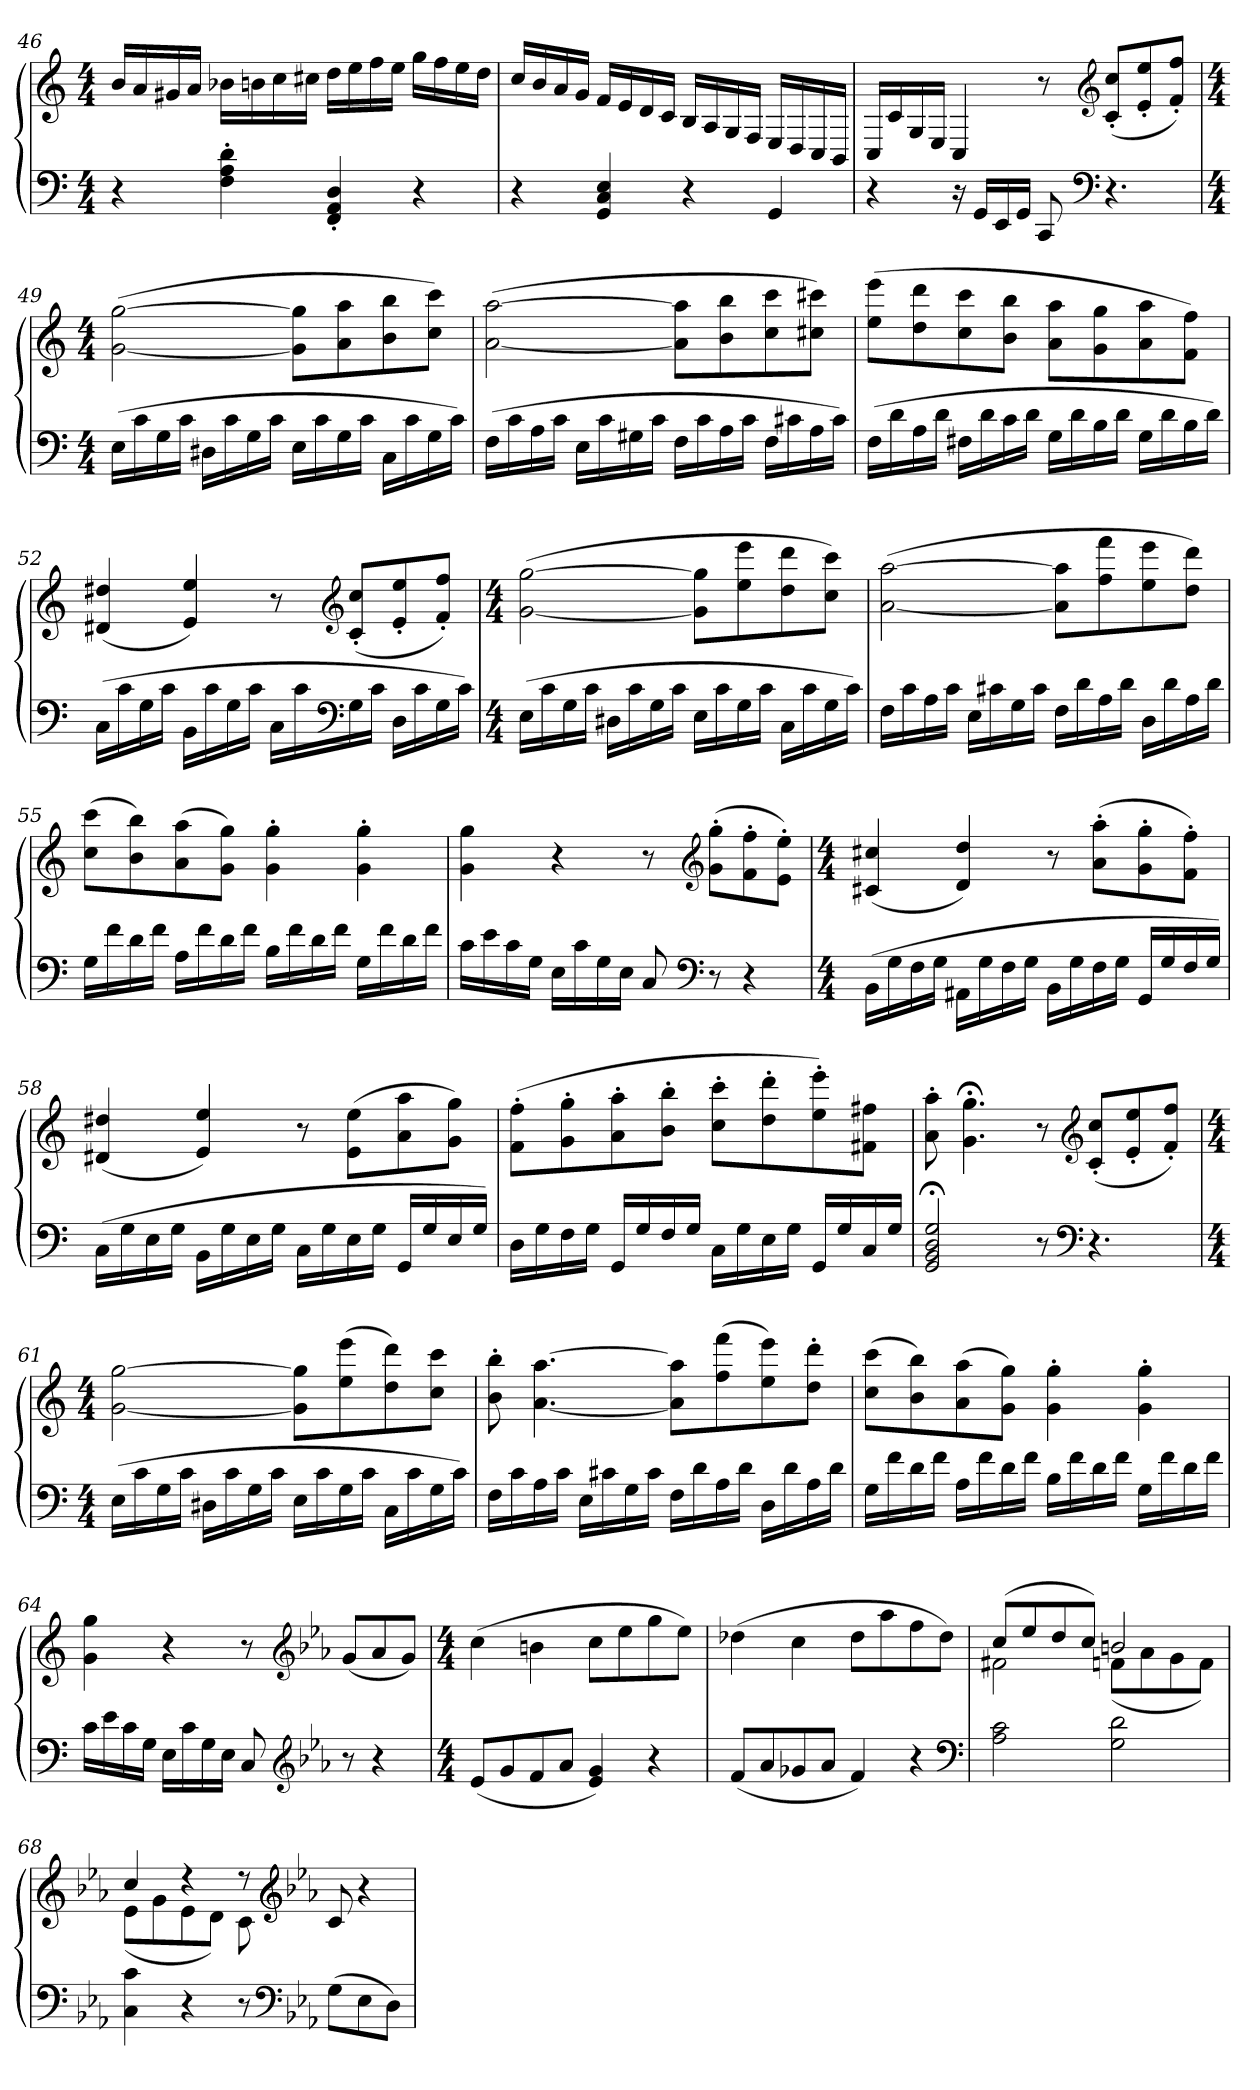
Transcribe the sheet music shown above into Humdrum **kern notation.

**kern	**kern
*part1	*part1
*staff2	*staff1
*clefF4	*clefG2
*k[]	*k[]
*C:	*C:
*M4/4	*M4/4
=46	=46
4r	16bLL
.	16a
.	16g#X
.	16aJJ
4F' 4A' 4d'	16b-XLL
.	16bn
.	16cc
.	16cc#XJJ
4FF' 4AA' 4D'	16ddLL
.	16ee
.	16ff
.	16eeJJ
4r	16ggLL
.	16ff
.	16ee
.	16ddJJ
=47	=47
4r	16ccLL
.	16b
.	16a
.	16gJJ
4GG 4C 4E	16fLL
.	16e
.	16d
.	16cJJ
4r	16BLL
.	16A
.	16G
.	16FJJ
4GG	16ELL
.	16D
.	16C
.	16BBJJ
=48	=48
4r	16CLL
.	16c
.	16G
.	16EJJ
16r	4C
16GGLL	.
16EE	.
16GGJJ	.
8CC	8r
*clefF4	*clefG2
*k[]	*k[]
*C:	*C:
4.r	(8c' 8cc'L
.	8e' 8ee'
.	8f' 8ff'J)
=49	=49
*M4/4	*M4/4
(16ELL	([2g [2gg
16c	.
16G	.
16cJJ	.
16D#XLL	.
16c	.
16G	.
16cJJ	.
16ELL	8g] 8gg]L
16c	.
16G	8a 8aa
16cJJ	.
16CLL	8b 8bb
16c	.
16G	8cc 8cccJ)
16cJJ)	.
=50	=50
(16FLL	([2a [2aa
16c	.
16A	.
16cJJ	.
16ELL	.
16c	.
16G#X	.
16cJJ	.
16FLL	8a] 8aa]L
16c	.
16A	8b 8bb
16cJJ	.
16FLL	8cc 8ccc
16c#X	.
16A	8cc#X 8ccc#XJ)
16c#JJ)	.
=51	=51
(16FLL	(8ee 8eeeL
16d	.
16A	8dd 8ddd
16dJJ	.
16F#XLL	8cc 8ccc
16d	.
16c	8b 8bbJ
16dJJ	.
16GLL	8a 8aaL
16d	.
16B	8g 8gg
16dJJ	.
16GLL	8a 8aa
16d	.
16B	8f 8ffJ)
16dJJ)	.
=52	=52
(16CLL	(4d#X 4dd#X
16c	.
16G	.
16cJJ	.
16BBLL	4e 4ee)
16c	.
16G	.
16cJJ	.
16CLL	8r
16c	.
*clefF4	*clefG2
*k[]	*k[]
*C:	*C:
16G	(8c' 8cc'L
16cJJ	.
16DLL	8e' 8ee'
16c	.
16G	8f' 8ff'J)
16cJJ)	.
=53	=53
*M4/4	*M4/4
(16ELL	([2g [2gg
16c	.
16G	.
16cJJ	.
16D#XLL	.
16c	.
16G	.
16cJJ	.
16ELL	8g] 8gg]L
16c	.
16G	8ee 8eee
16cJJ	.
16CLL	8dd 8ddd
16c	.
16G	8cc 8cccJ)
16cJJ)	.
=54	=54
16FLL	([2a [2aa
16c	.
16A	.
16cJJ	.
16ELL	.
16c#X	.
16G	.
16c#JJ	.
16FLL	8a] 8aa]L
16d	.
16A	8ff 8fff
16dJJ	.
16DLL	8ee 8eee
16d	.
16A	8dd 8dddJ)
16dJJ	.
=55	=55
16GLL	(8cc 8cccL
16f	.
16d	8b 8bb)
16fJJ	.
16ALL	(8a 8aa
16f	.
16d	8g 8ggJ)
16fJJ	.
16BLL	4g' 4gg'
16f	.
16d	.
16fJJ	.
16GLL	4g' 4gg'
16f	.
16d	.
16fJJ	.
=56	=56
16cLL	4g 4gg
16e	.
16c	.
16GJJ	.
16ELL	4r
16c	.
16G	.
16EJJ	.
8C	8r
*clefF4	*clefG2
*k[]	*k[]
*C:	*C:
8r	(8g' 8gg'L
4r	8f' 8ff'
.	8e' 8ee'J)
=57	=57
*M4/4	*M4/4
(16BBLL	(4c#X 4cc#X
16G	.
16F	.
16GJJ	.
16AA#XLL	4d 4dd)
16G	.
16F	.
16GJJ	.
16BBLL	8r
16G	.
16F	(8a' 8aa'L
16GJJ	.
16GGLL	8g' 8gg'
16G	.
16F	8f' 8ff'J)
16GJJ)	.
=58	=58
(16CLL	(4d#X 4dd#X
16G	.
16E	.
16GJJ	.
16BBLL	4e 4ee)
16G	.
16E	.
16GJJ	.
16CLL	8r
16G	.
16E	(8e 8eeL
16GJJ	.
16GGLL	8a 8aa
16G	.
16E	8g 8ggJ)
16GJJ)	.
=59	=59
16DLL	(8f' 8ff'L
16G	.
16F	8g' 8gg'
16GJJ	.
16GGLL	8a' 8aa'
16G	.
16F	8b' 8bb'J
16GJJ	.
16CLL	8cc' 8ccc'L
16G	.
16E	8dd' 8ddd'
16GJJ	.
16GGLL	8ee' 8eee')
16G	.
16C	8f#X 8ff#XJ
16GJJ	.
=60	=60
2GG;< 2BB;< 2D;< 2G;<	8a' 8aa'
.	4.g;< 4.gg;<
8r	8r
*clefF4	*clefG2
*k[]	*k[]
*C:	*C:
4.r	(8c' 8cc'L
.	8e' 8ee'
.	8f' 8ff'J)
=61	=61
*M4/4	*M4/4
(16ELL	[2g [2gg
16c	.
16G	.
16cJJ	.
16D#XLL	.
16c	.
16G	.
16cJJ	.
16ELL	8g] 8gg]L
16c	.
16G	(8ee 8eee
16cJJ	.
16CLL	8dd 8ddd)
16c	.
16G	8cc 8cccJ
16cJJ)	.
=62	=62
16FLL	8b' 8bb'
16c	.
16A	[4.a [4.aa
16cJJ	.
16ELL	.
16c#X	.
16G	.
16c#JJ	.
16FLL	8a] 8aa]L
16d	.
16A	(8ff 8fff
16dJJ	.
16DLL	8ee 8eee)
16d	.
16A	8dd' 8ddd'J
16dJJ	.
=63	=63
16GLL	(8cc 8cccL
16f	.
16d	8b 8bb)
16fJJ	.
16ALL	(8a 8aa
16f	.
16d	8g 8ggJ)
16fJJ	.
16BLL	4g' 4gg'
16f	.
16d	.
16fJJ	.
16GLL	4g' 4gg'
16f	.
16d	.
16fJJ	.
=64	=64
16cLL	4g 4gg
16e	.
16c	.
16GJJ	.
16ELL	4r
16c	.
16G	.
16EJJ	.
8C	8r
*clefG2	*clefG2
*k[b-e-a-]	*k[b-e-a-]
*c:	*c:
8r	(8gL
4r	8a-
.	8gJ)
=65	=65
*M4/4	*M4/4
(8e-L	(4cc
8g	.
8f	4bn
8a-J	.
4e- 4g)	8ccL
.	8ee-
4r	8gg
.	8ee-J)
=66	=66
(8fL	(4dd-X
8a-	.
8g-X	4cc
8a-J	.
4f)	8dd-L
.	8aa-
4r	8ff
.	8dd-J)
*clefF4	*
=67	=67
*	*^
2A- 2c	(8ccL	2f#X
.	8ee-	.
.	8dd	.
.	8ccJ)	.
2G 2d	2bn	(8fnL
.	.	8a-
.	.	8g
.	.	8fJ)
=68	=68	=68
4C 4c	4cc	(8e-L
.	.	8g
4r	4r	8e-
.	.	8dJ)
8r	8r	8c
*clefF4	*clefG2	*
*k[b-e-a-]	*k[b-e-a-]	*
*c:	*c:	*
(8GL	8c	4.ryy
8E-	4r	.
8DJ)	.	.
*	*v	*v
=	=
*-	*-
